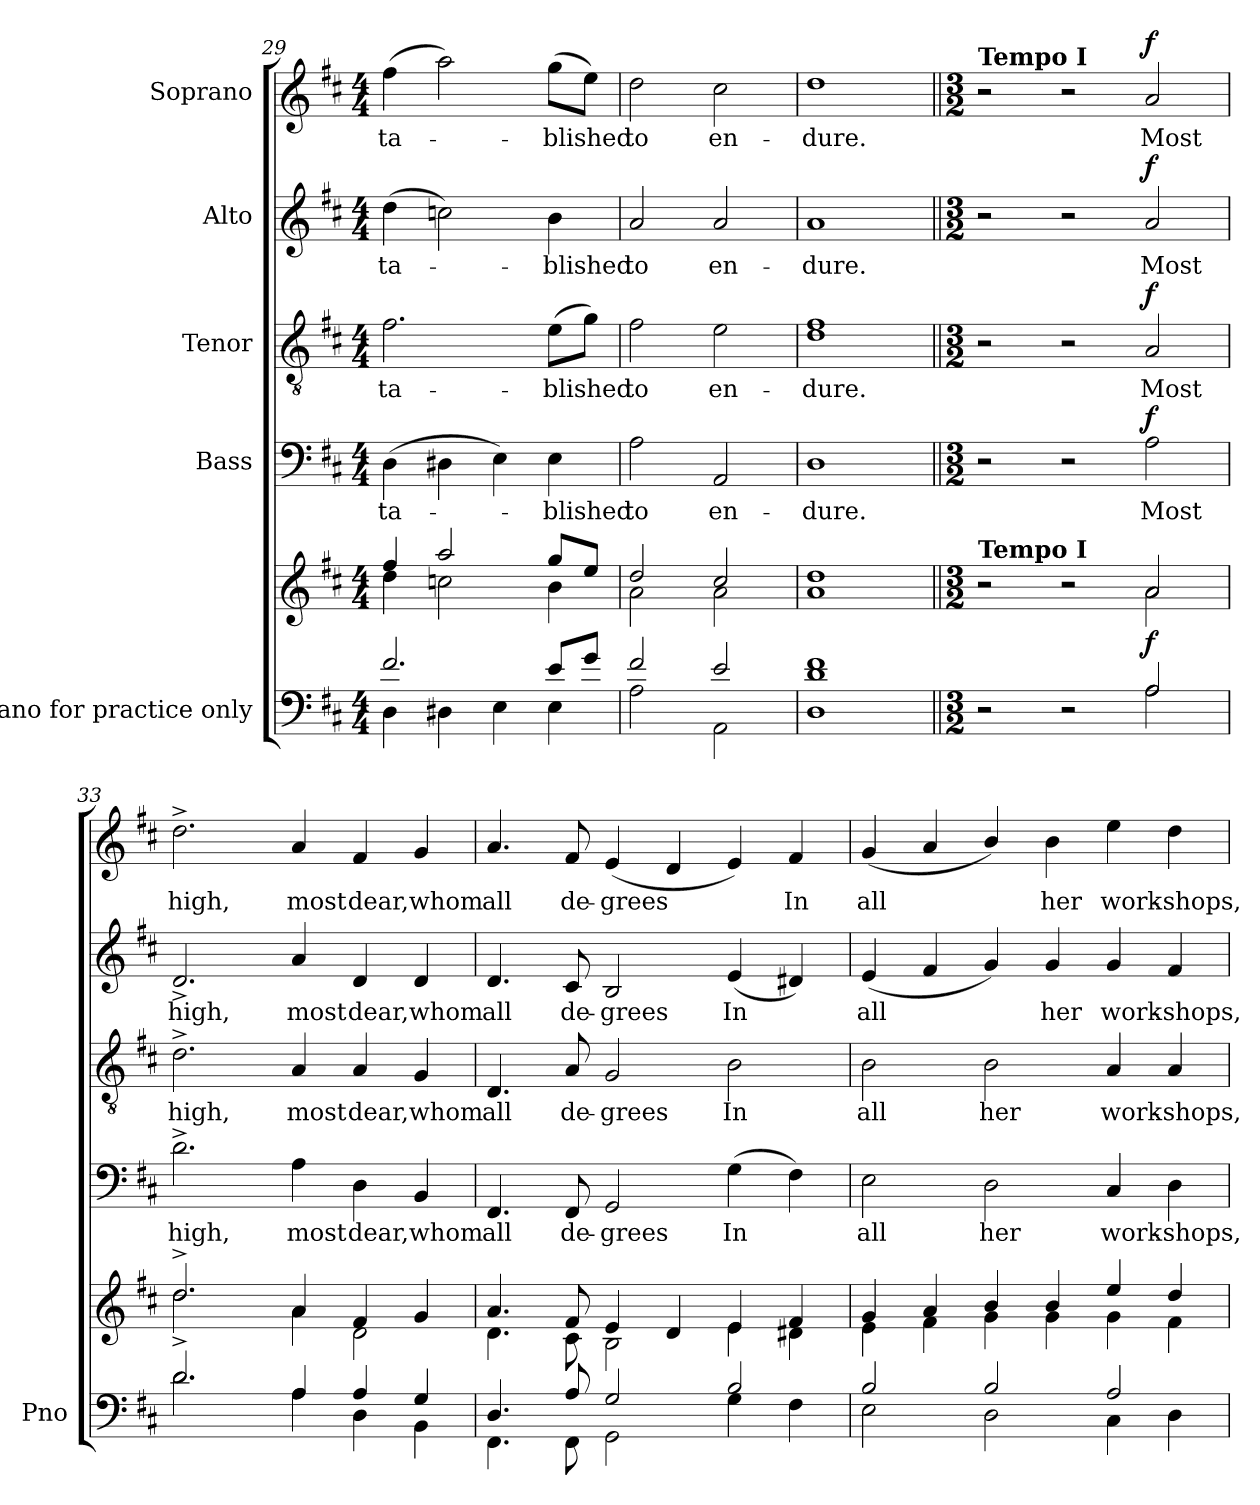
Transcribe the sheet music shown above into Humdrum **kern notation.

**kern	**kern	**dynam	**kern	**text	**dynam	**kern	**text	**dynam	**kern	**text	**dynam	**kern	**text	**dynam
*part5	*part5	*part5	*part4	*part4	*part4	*part3	*part3	*part3	*part2	*part2	*part2	*part1	*part1	*part1
*staff6	*staff5	*staff5/6	*staff4	*staff4	*staff4	*staff3	*staff3	*staff3	*staff2	*staff2	*staff2	*staff1	*staff1	*staff1
*I"Piano for practice only	*	*	*I"Bass	*	*	*I"Tenor	*	*	*I"Alto	*	*	*I"Soprano	*	*
*I'Pno	*	*	*	*	*	*	*	*	*	*	*	*	*	*
*clefF4	*clefG2	*	*clefF4	*	*	*clefGv2	*	*	*clefG2	*	*	*clefG2	*	*
*k[f#c#]	*k[f#c#]	*	*k[f#c#]	*	*	*k[f#c#]	*	*	*k[f#c#]	*	*	*k[f#c#]	*	*
*M4/4	*M4/4	*	*M4/4	*	*	*M4/4	*	*	*M4/4	*	*	*M4/4	*	*
=29	=29	=29	=29	=29	=29	=29	=29	=29	=29	=29	=29	=29	=29	=29
*^	*^	*	*	*	*	*	*	*	*	*	*	*	*	*
!	!	!	!	!	!	!LO:LY:b	!	!	!LO:LY:b	!	!	!LO:LY:b	!	!	!LO:LY:b	!
2.f#/	4D\	4ff#/	4dd\	.	(4D\	-ta-	.	2.f#\	-ta-	.	(4dd\	-ta-	.	(4ff#\	-ta-	.
.	4D#X\	2aa/	2ccn\	.	4D#X\	.	.	.	.	.	2ccn\)	.	.	2aa\)	.	.
.	4E\	.	.	.	4E\)	.	.	.	.	.	.	.	.	.	.	.
!	!	!	!	!	!	!LO:LY:b	!	!	!LO:LY:b	!	!	!LO:LY:b	!	!	!LO:LY:b	!
8e/L	4E\	8gg/L	4b\	.	4E\	-blished	.	(8e\L	-blished	.	4b\	-blished	.	(8gg\L	-blished	.
8g/J	.	8ee/J	.	.	.	.	.	8g\J)	.	.	.	.	.	8ee\J)	.	.
=30	=30	=30	=30	=30	=30	=30	=30	=30	=30	=30	=30	=30	=30	=30	=30	=30
!	!	!	!	!	!	!LO:LY:b	!	!	!LO:LY:b	!	!	!LO:LY:b	!	!	!LO:LY:b	!
2f#/	2A\	2dd/	2a\	.	2A\	to	.	2f#\	to	.	2a/	to	.	2dd\	to	.
!	!	!	!	!	!	!LO:LY:b	!	!	!LO:LY:b	!	!	!LO:LY:b	!	!	!LO:LY:b	!
2e/	2AA\	2cc#/	2a\	.	2AA/	en-	.	2e\	en-	.	2a/	en-	.	2cc#\	en-	.
=31	=31	=31	=31	=31	=31	=31	=31	=31	=31	=31	=31	=31	=31	=31	=31	=31
!	!	!	!	!	!	!LO:LY:b	!	!	!LO:LY:b	!	!	!LO:LY:b	!	!	!LO:LY:b	!
1d 1f#	1D	1dd	1a	.	1D	-dure.	.	1d 1f#	-dure.	.	1a	-dure.	.	1dd	-dure.	.
!!LO:LB:g=z
=32||	=32||	=32||	=32||	=32||	=32||	=32||	=32||	=32||	=32||	=32||	=32||	=32||	=32||	=32||	=32||	=32||
*M3/2	*	*M3/2	*	*	*M3/2	*	*	*M3/2	*	*	*M3/2	*	*	*M3/2	*	*
!	!	!	!	!	!	!	!	!	!	!	!	!	!	!LO:TX:a:B:t=Tempo I	!	!
!	!	!LO:TX:a:B:t=Tempo I	!	!	!	!	!	!	!	!	!	!	!	!	!	!
2r	1ryy	2r	1ryy	.	2r	.	.	2r	.	.	2r	.	.	2r	.	.
2r	.	2r	.	.	2r	.	.	2r	.	.	2r	.	.	2r	.	.
!	!	!	!	!LO:DY:a=2	!	!LO:LY:b	!LO:DY:a	!	!LO:LY:b	!LO:DY:a	!	!LO:LY:b	!LO:DY:a	!	!LO:LY:b	!LO:DY:a
2A/	2A\	2a/	2a\	f	2A\	Most	f	2A/	Most	f	2a/	Most	f	2a/	Most	f
=33	=33	=33	=33	=33	=33	=33	=33	=33	=33	=33	=33	=33	=33	=33	=33	=33
!	!	!	!	!	!	!LO:LY:b	!	!	!LO:LY:b	!	!	!LO:LY:b	!	!	!LO:LY:b	!
2.d^/	2.d\	2.dd^/	2.dd\	.	2.d^\	high,	.	2.d^\	high,	.	2.d^>/	high,	.	2.dd^\	high,	.
!	!	!	!	!	!	!LO:LY:b	!	!	!LO:LY:b	!	!	!LO:LY:b	!	!	!LO:LY:b	!
4A/	4A\	4a/	4a\	.	4A\	most	.	4A/	most	.	4a/	most	.	4a/	most	.
!	!	!	!	!	!	!LO:LY:b	!	!	!LO:LY:b	!	!	!LO:LY:b	!	!	!LO:LY:b	!
4A/	4D\	4f#/	2d\	.	4D\	dear,	.	4A/	dear,	.	4d/	dear,	.	4f#/	dear,	.
!	!	!	!	!	!	!LO:LY:b	!	!	!LO:LY:b	!	!	!LO:LY:b	!	!	!LO:LY:b	!
4G/	4BB\	4g/	.	.	4BB/	whom	.	4G/	whom	.	4d/	whom	.	4g/	whom	.
=34	=34	=34	=34	=34	=34	=34	=34	=34	=34	=34	=34	=34	=34	=34	=34	=34
!	!	!	!	!	!	!LO:LY:b	!	!	!LO:LY:b	!	!	!LO:LY:b	!	!	!LO:LY:b	!
4.D/	4.FF#\	4.a/	4.d\	.	4.FF#/	all	.	4.D/	all	.	4.d/	all	.	4.a/	all	.
!	!	!	!	!	!	!LO:LY:b	!	!	!LO:LY:b	!	!	!LO:LY:b	!	!	!LO:LY:b	!
8A/	8FF#\	8f#/	8c#\	.	8FF#/	de-	.	8A/	de-	.	8c#/	de-	.	8f#/	de-	.
!	!	!	!	!	!	!LO:LY:b	!	!	!LO:LY:b	!	!	!LO:LY:b	!	!	!LO:LY:b	!
2G/	2GG\	4e/	2B\	.	2GG/	-grees	.	2G/	-grees	.	2B/	-grees	.	(4e/	-grees	.
.	.	4d/	.	.	.	.	.	.	.	.	.	.	.	4d/	.	.
!	!	!	!	!	!	!LO:LY:b	!	!	!LO:LY:b	!	!	!LO:LY:b	!	!	!	!
2B/	4G\	4e/	4e\	.	(4G\	In	.	2B\	In	.	(4e/	In	.	4e/)	.	.
!	!	!	!	!	!	!	!	!	!	!	!	!	!	!	!LO:LY:b	!
.	4F#\	4f#/	4d#X\	.	4F#\)	.	.	.	.	.	4d#X/)	.	.	4f#/	In	.
=35	=35	=35	=35	=35	=35	=35	=35	=35	=35	=35	=35	=35	=35	=35	=35	=35
!	!	!	!	!	!	!LO:LY:b	!	!	!LO:LY:b	!	!	!LO:LY:b	!	!	!LO:LY:b	!
2B/	2E\	4g/	4e\	.	2E\	all	.	2B\	all	.	(4e/	all	.	(4g/	all	.
.	.	4a/	4f#\	.	.	.	.	.	.	.	4f#/	.	.	4a/	.	.
!	!	!	!	!	!	!LO:LY:b	!	!	!LO:LY:b	!	!	!	!	!	!	!
2B/	2D\	4b/	4g\	.	2D\	her	.	2B\	her	.	4g/)	.	.	4b/)	.	.
!	!	!	!	!	!	!	!	!	!	!	!	!LO:LY:b	!	!	!LO:LY:b	!
.	.	4b/	4g\	.	.	.	.	.	.	.	4g/	her	.	4b\	her	.
!	!	!	!	!	!	!LO:LY:b	!	!	!LO:LY:b	!	!	!LO:LY:b	!	!	!LO:LY:b	!
2A/	4C#\	4ee/	4g\	.	4C#/	work-	.	4A/	work-	.	4g/	work-	.	4ee\	work-	.
!	!	!	!	!	!	!LO:LY:b	!	!	!LO:LY:b	!	!	!LO:LY:b	!	!	!LO:LY:b	!
.	4D\	4dd/	4f#\	.	4D\	-shops,	.	4A/	-shops,	.	4f#/	-shops,	.	4dd\	-shops,	.
*v	*v	*	*	*	*	*	*	*	*	*	*	*	*	*	*	*
*	*v	*v	*	*	*	*	*	*	*	*	*	*	*	*	*
=	=	=	=	=	=	=	=	=	=	=	=	=	=	=
*-	*-	*-	*-	*-	*-	*-	*-	*-	*-	*-	*-	*-	*-	*-
